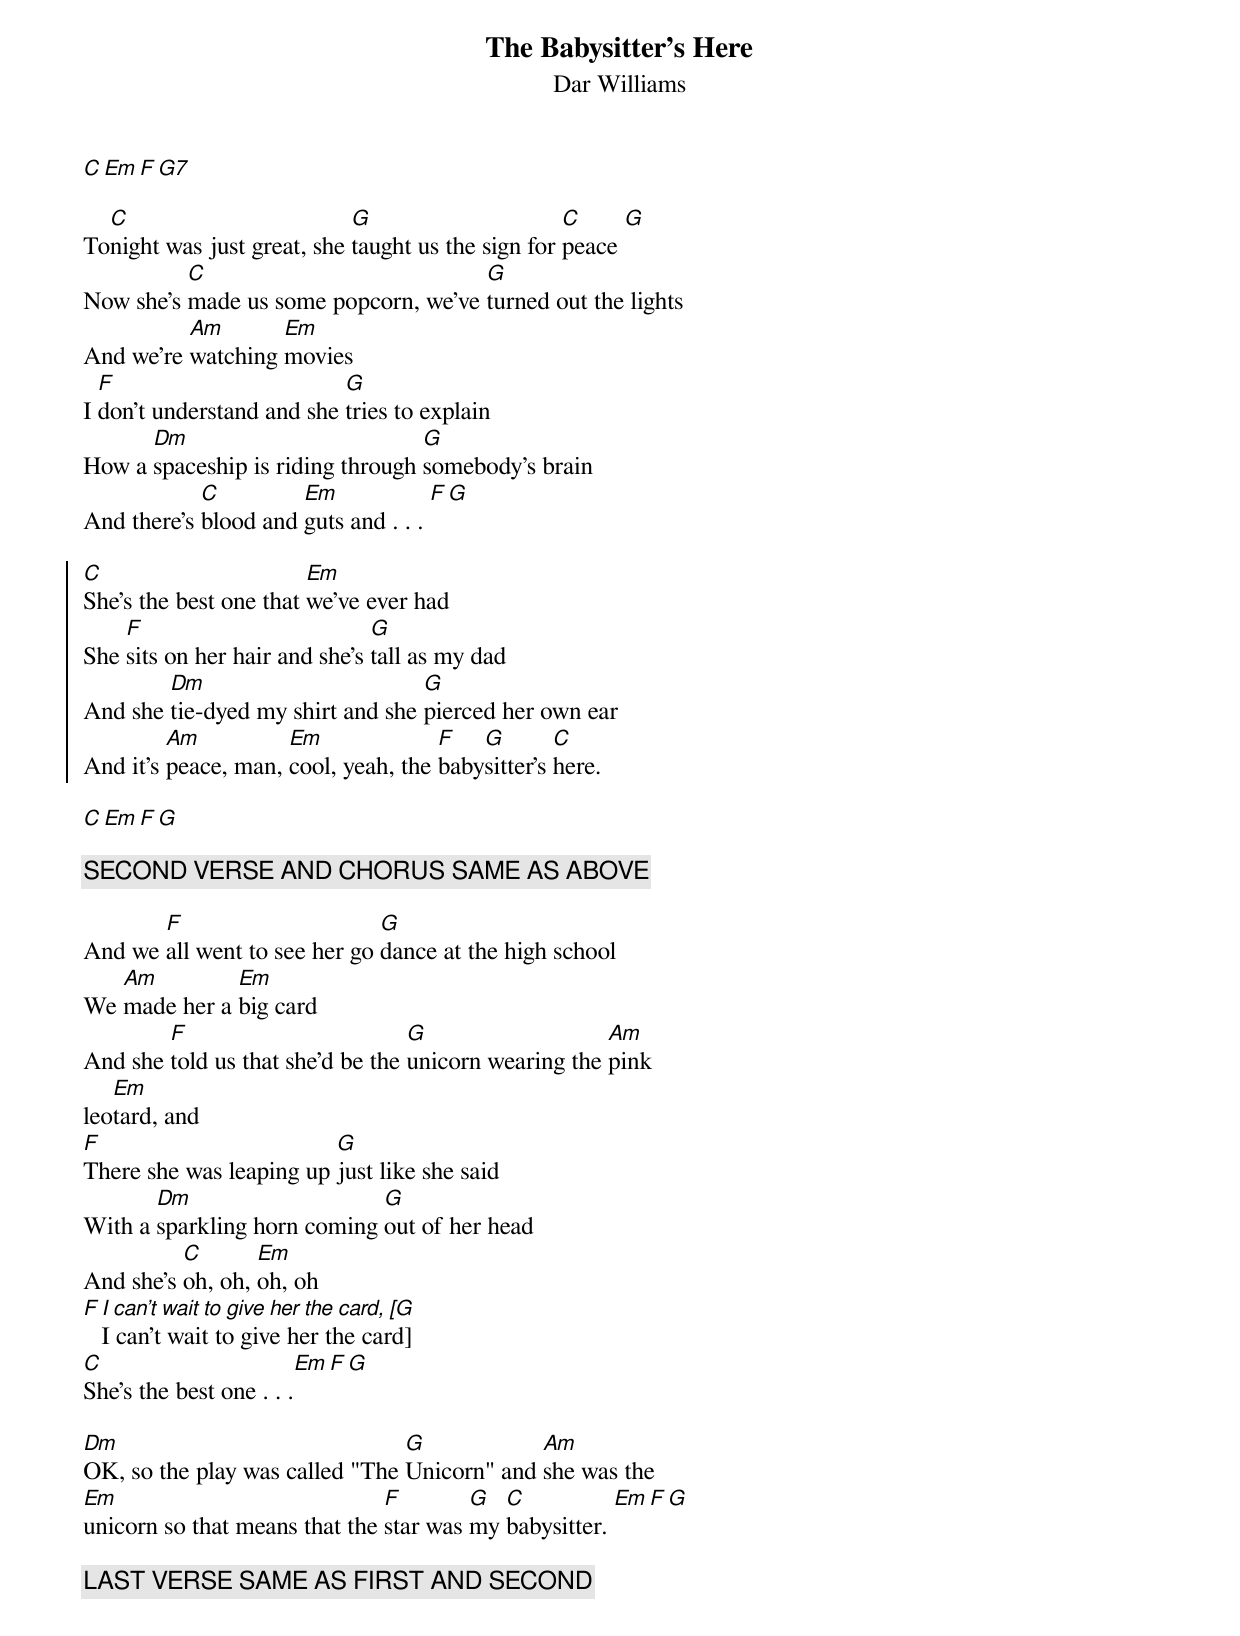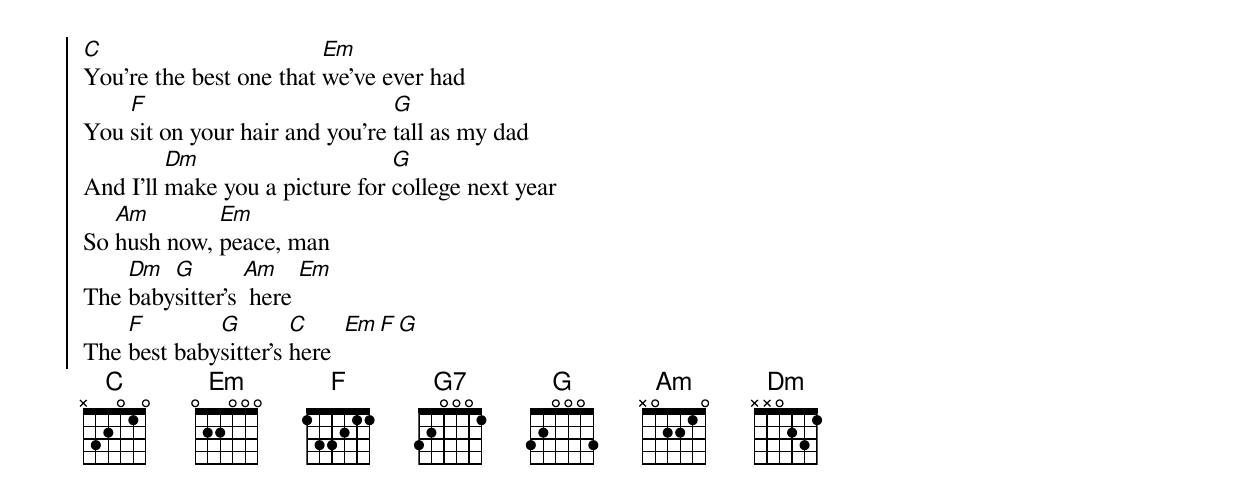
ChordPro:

{t: The Babysitter's Here}
{st: Dar Williams}

[C][Em][F][G7]

To[C]night was just great, she [G]taught us the sign for [C]peace [G]
Now she's [C]made us some popcorn, we've [G]turned out the lights
And we're [Am]watching [Em]movies
I [F]don't understand and she [G]tries to explain
How a [Dm]spaceship is riding through [G]somebody's brain
And there's [C]blood and [Em]guts and . . . [F][G]

{soc}
[C]She's the best one that [Em]we've ever had
She [F]sits on her hair and she's [G]tall as my dad
And she [Dm]tie-dyed my shirt and she [G]pierced her own ear
And it's [Am]peace, man, [Em]cool, yeah, the [F]baby[G]sitter's [C]here.
{eoc}

[C][Em][F][G]

{c: SECOND VERSE AND CHORUS SAME AS ABOVE}

And we [F]all went to see her go [G]dance at the high school
We [Am]made her a [Em]big card
And she [F]told us that she'd be the [G]unicorn wearing the [Am]pink
leo[Em]tard, and
[F]There she was leaping up [G]just like she said
With a [Dm]sparkling horn coming [G]out of her head
And she's [C]oh, oh, [Em]oh, oh
[F][I can't wait to give her the card, [G]I can't wait to give her the card]
[C]She's the best one . . .[Em][F][G]

[Dm]OK, so the play was called "The [G]Unicorn" and [Am]she was the
[Em]unicorn so that means that the [F]star was [G]my [C]babysitter. [Em][F][G]

{c: LAST VERSE SAME AS FIRST AND SECOND}

{soc}
[C]You're the best one that [Em]we've ever had
You [F]sit on your hair and you're [G]tall as my dad
And I'll [Dm]make you a picture for [G]college next year
So [Am]hush now, [Em]peace, man
The [Dm]baby[G]sitter's [Am] here [Em]
The [F]best baby[G]sitter's [C]here  [Em][F][G]
{eoc}
